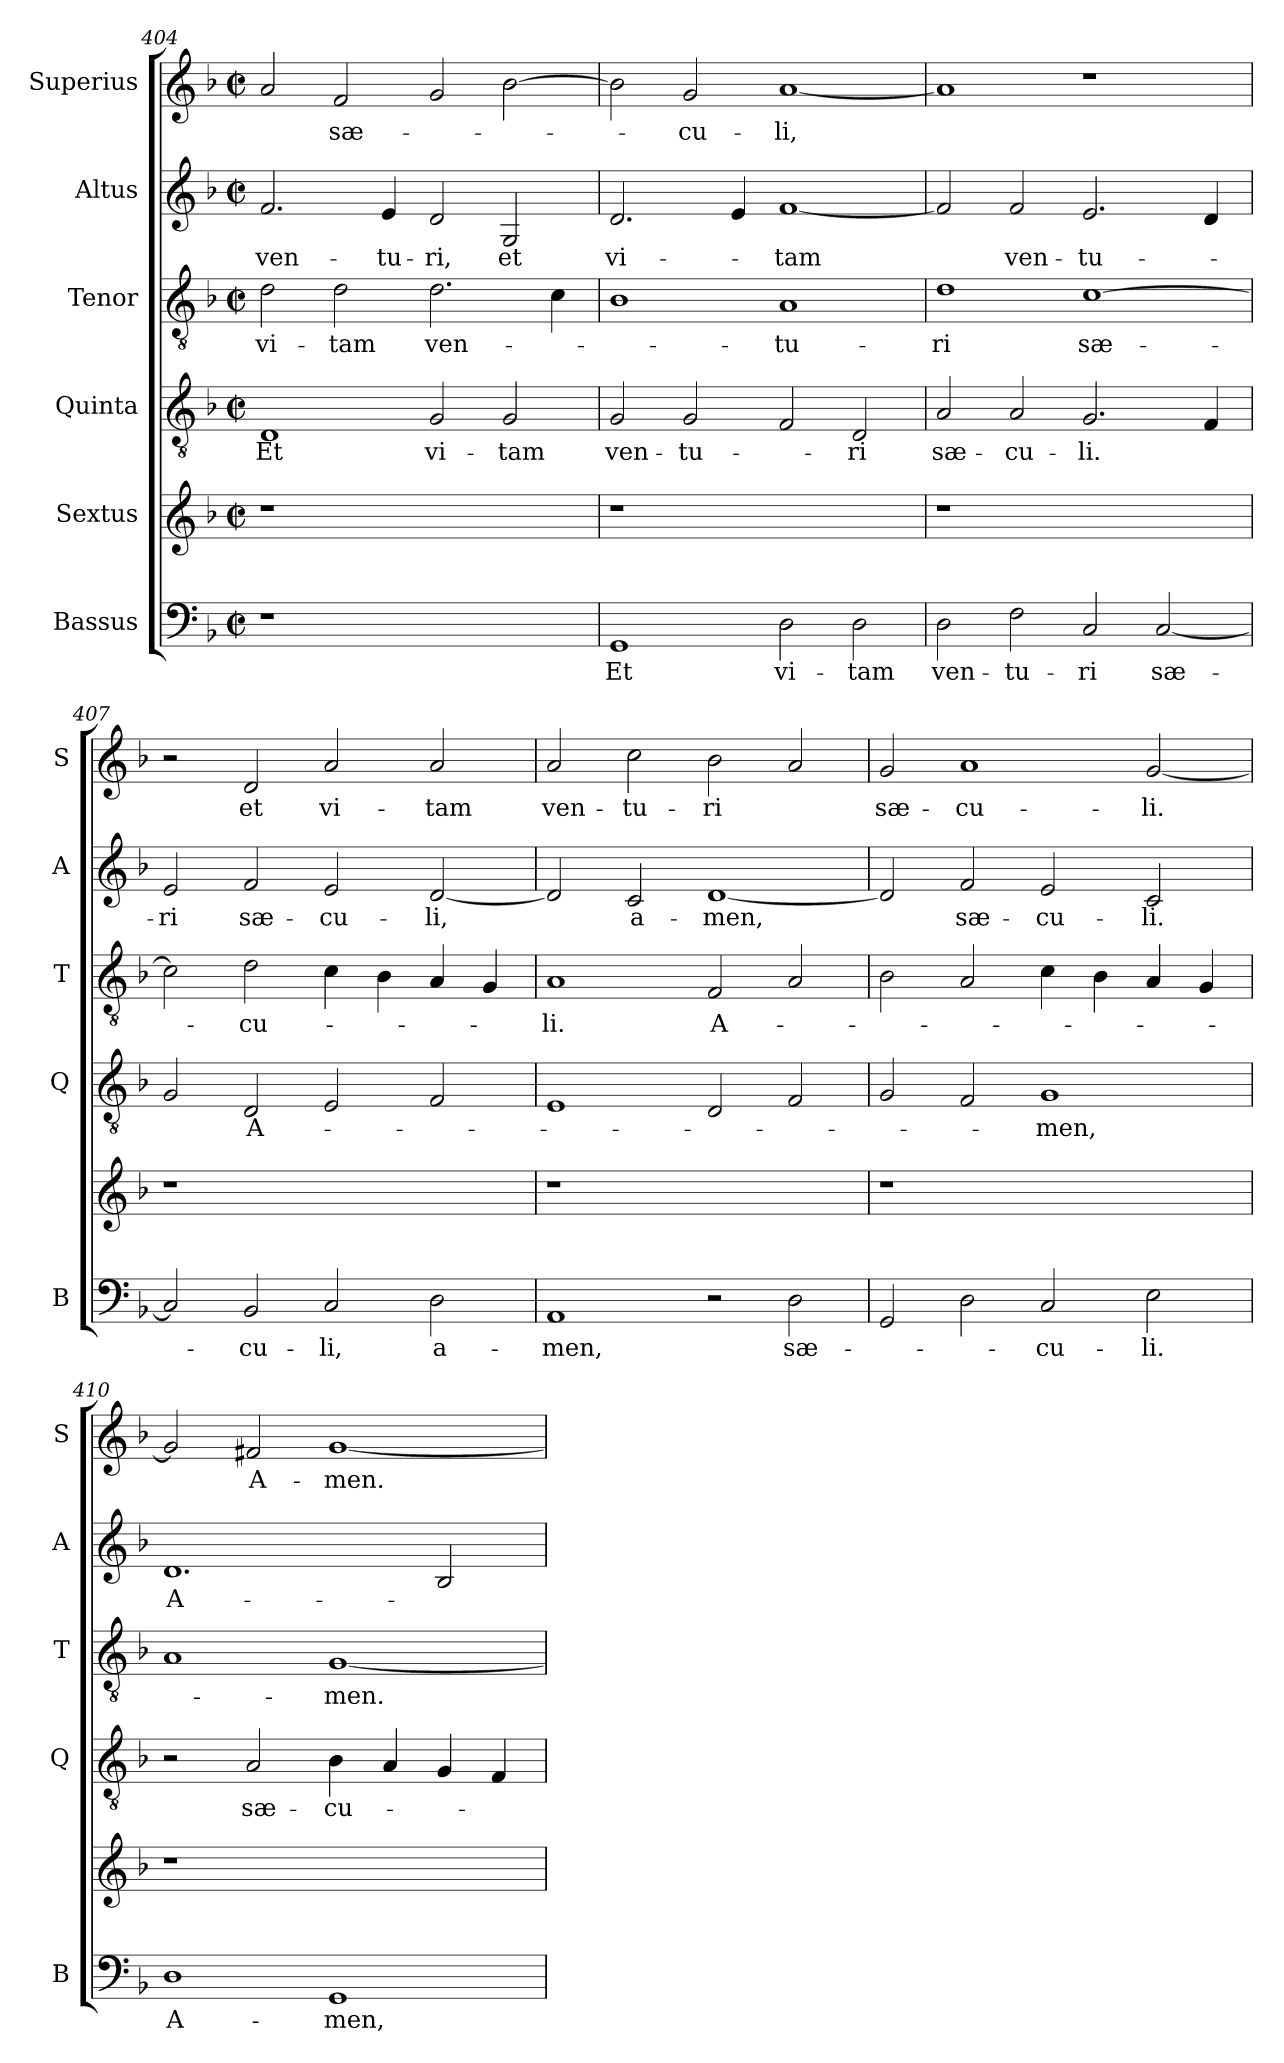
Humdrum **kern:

**kern	**text	**kern	**kern	**text	**kern	**text	**kern	**text	**kern	**text
*part6	*part6	*part5	*part4	*part4	*part3	*part3	*part2	*part2	*part1	*part1
*staff6	*staff6	*staff5	*staff4	*staff4	*staff3	*staff3	*staff2	*staff2	*staff1	*staff1
*I"Bassus	*	*I"Sextus	*I"Quinta	*	*I"Tenor	*	*I"Altus	*	*I"Superius	*
*I'B	*	*	*I'Q	*	*I'T	*	*I'A	*	*I'S	*
*clefF4	*	*clefG2	*clefGv2	*	*clefGv2	*	*clefG2	*	*clefG2	*
*k[b-]	*	*k[b-]	*k[b-]	*	*k[b-]	*	*k[b-]	*	*k[b-]	*
*F:	*	*F:	*F:	*	*F:	*	*F:	*	*F:	*
*M2/2	*	*M2/2	*M2/2	*	*M2/2	*	*M2/2	*	*M2/2	*
*met(c|)	*	*met(c|)	*met(c|)	*	*met(c|)	*	*met(c|)	*	*met(c|)	*
=404	=404	=404	=404	=404	=404	=404	=404	=404	=404	=404
!	!	!	!	!LO:LY:b	!	!LO:LY:b	!	!LO:LY:b	!	!
1r	.	1r	1D	Et	2d\	vi-	2.f/	ven-	2a/	.
!	!	!	!	!	!	!LO:LY:b	!	!	!	!LO:LY:b
.	.	.	.	.	2d\	-tam	.	.	2f/	sæ-
!	!	!	!	!	!	!	!	!LO:LY:b	!	!
.	.	.	.	.	.	.	4e/	-tu-	.	.
!	!	!	!	!LO:LY:b	!	!LO:LY:b	!	!LO:LY:b	!	!
1ryy	.	1ryy	2G/	vi-	2.d\	ven-	2d/	-ri,	2g/	.
!	!	!	!	!LO:LY:b	!	!	!	!LO:LY:b	!	!
.	.	.	2G/	-tam	.	.	2G/	et	[2b-\	.
.	.	.	.	.	4c\	.	.	.	.	.
=405	=405	=405	=405	=405	=405	=405	=405	=405	=405	=405
!	!LO:LY:b	!	!	!LO:LY:b	!	!	!	!LO:LY:b	!	!
1GG	Et	1r	2G/	ven-	1B-	.	2.d/	vi-	2b-\]	.
!	!	!	!	!LO:LY:b	!	!	!	!	!	!LO:LY:b
.	.	.	2G/	-tu-	.	.	.	.	2g/	-cu-
.	.	.	.	.	.	.	4e/	.	.	.
!	!LO:LY:b	!	!	!	!	!LO:LY:b	!	!LO:LY:b	!	!LO:LY:b
2D\	vi-	1ryy	2F/	.	1A	-tu-	[1f	-tam	[1a	-li,
!	!LO:LY:b	!	!	!LO:LY:b	!	!	!	!	!	!
2D\	-tam	.	2D/	-ri	.	.	.	.	.	.
=406	=406	=406	=406	=406	=406	=406	=406	=406	=406	=406
!	!LO:LY:b	!	!	!LO:LY:b	!	!LO:LY:b	!	!	!	!
2D\	ven-	1r	2A/	sæ-	1d	-ri	2f/]	.	1a]	.
!	!LO:LY:b	!	!	!LO:LY:b	!	!	!	!LO:LY:b	!	!
2F\	-tu-	.	2A/	-cu-	.	.	2f/	ven-	.	.
!	!LO:LY:b	!	!	!LO:LY:b	!	!LO:LY:b	!	!LO:LY:b	!	!
2C/	-ri	1ryy	2.G/	-li.	[1c	sæ-	2.e/	-tu-	1r	.
!	!LO:LY:b	!	!	!	!	!	!	!	!	!
[2C/	sæ-	.	.	.	.	.	.	.	.	.
.	.	.	4F/	.	.	.	4d/	.	.	.
!!LO:LB:g=z
=407	=407	=407	=407	=407	=407	=407	=407	=407	=407	=407
!	!	!	!	!	!	!	!	!LO:LY:b	!	!
2C/]	.	1r	2G/	.	2c\]	.	2e/	-ri	2r	.
!	!LO:LY:b	!	!	!LO:LY:b	!	!LO:LY:b	!	!LO:LY:b	!	!LO:LY:b
2BB-/	-cu-	.	2D/	A-	2d\	-cu-	2f/	sæ-	2d/	et
!	!LO:LY:b	!	!	!	!	!	!	!LO:LY:b	!	!LO:LY:b
2C/	-li,	1ryy	2E/	.	4c\	.	2e/	-cu-	2a/	vi-
.	.	.	.	.	4B-\	.	.	.	.	.
!	!LO:LY:b	!	!	!	!	!	!	!LO:LY:b	!	!LO:LY:b
2D\	a-	.	2F/	.	4A/	.	[2d/	-li,	2a/	-tam
.	.	.	.	.	4G/	.	.	.	.	.
=408	=408	=408	=408	=408	=408	=408	=408	=408	=408	=408
!	!LO:LY:b	!	!	!	!	!LO:LY:b	!	!	!	!LO:LY:b
1AA	-men,	1r	1E	.	1A	-li.	2d/]	.	2a/	ven-
!	!	!	!	!	!	!	!	!LO:LY:b	!	!LO:LY:b
.	.	.	.	.	.	.	2c/	a-	2cc\	-tu-
!	!	!	!	!	!	!LO:LY:b	!	!LO:LY:b	!	!LO:LY:b
2r	.	1ryy	2D/	.	2F/	A-	[1d	-men,	2b-\	-ri
!	!LO:LY:b	!	!	!	!	!	!	!	!	!
2D\	sæ-	.	2F/	.	2A/	.	.	.	2a/	.
=409	=409	=409	=409	=409	=409	=409	=409	=409	=409	=409
!	!	!	!	!	!	!	!	!	!	!LO:LY:b
2GG/	.	1r	2G/	.	2B-\	.	2d/]	.	2g/	sæ-
!	!	!	!	!	!	!	!	!LO:LY:b	!	!LO:LY:b
2D\	.	.	2F/	.	2A/	.	2f/	sæ-	1a	-cu-
!	!LO:LY:b	!	!	!LO:LY:b	!	!	!	!LO:LY:b	!	!
2C/	-cu-	1ryy	1G	-men,	4c\	.	2e/	-cu-	.	.
.	.	.	.	.	4B-\	.	.	.	.	.
!	!LO:LY:b	!	!	!	!	!	!	!LO:LY:b	!	!LO:LY:b
2E\	-li.	.	.	.	4A/	.	2c/	-li.	[2g/	-li.
.	.	.	.	.	4G/	.	.	.	.	.
=410	=410	=410	=410	=410	=410	=410	=410	=410	=410	=410
!	!LO:LY:b	!	!	!	!	!	!	!LO:LY:b	!	!
1D	A-	1r	2r	.	1A	.	1.d	A-	2g/]	.
!	!	!	!	!LO:LY:b	!	!	!	!	!	!LO:LY:b
.	.	.	2A/	sæ-	.	.	.	.	2f#X/	A-
!	!LO:LY:b	!	!	!LO:LY:b	!	!LO:LY:b	!	!	!	!LO:LY:b
1GG	-men,	1ryy	4B-\	-cu-	[1G	-men.	.	.	[1g	-men.
.	.	.	4A/	.	.	.	.	.	.	.
.	.	.	4G/	.	.	.	2B-/	.	.	.
.	.	.	4F/	.	.	.	.	.	.	.
=	=	=	=	=	=	=	=	=	=	=
*-	*-	*-	*-	*-	*-	*-	*-	*-	*-	*-
